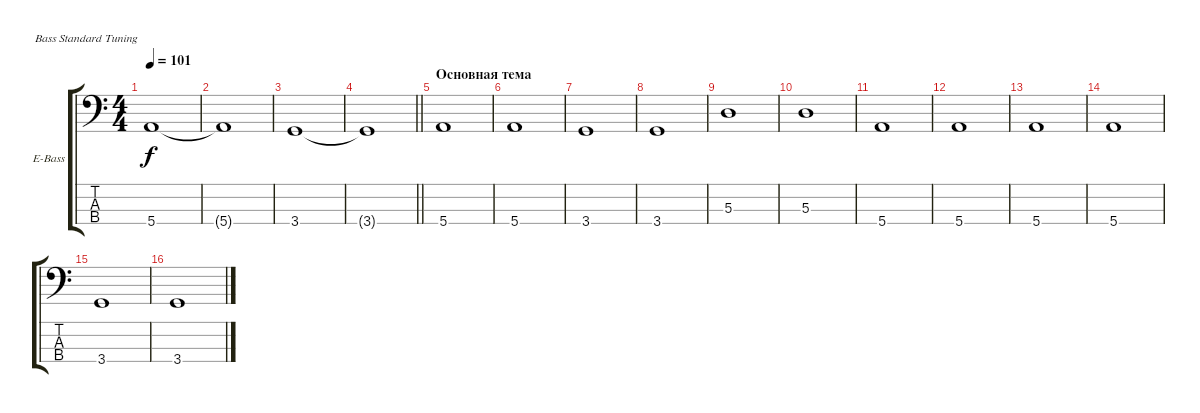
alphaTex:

\bracketExtendMode groupsimilarinstruments
\firstSystemTrackNameOrientation horizontal
\otherSystemsTrackNameOrientation horizontal
\track ("басс" "E-Bass") {instrument electricbassfinger}
\staff {score tabs}
\tuning (G2 D2 A1 E1)
\ts (4 4)
\tempo 101
\clef f4
\ks c
5.4.1{dy f} |
5.4{t}.1 |
3.4.1 |
\barLineRight lightlight
3.4{t}.1 |
\section ("" "Основная тема")
5.4.1 |
5.4.1 |
3.4.1 |
3.4.1 |
5.3.1 |
5.3.1 |
5.4.1 |
5.4.1 |
5.4.1 |
5.4.1 |
3.4.1 |
3.4.1
